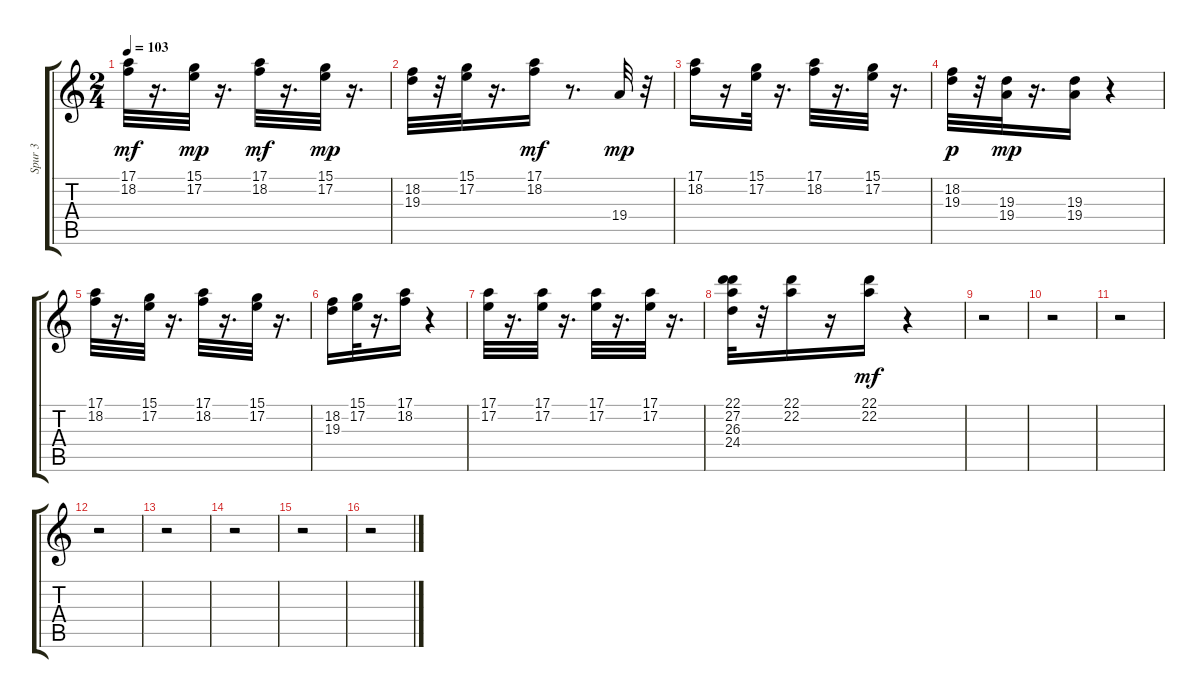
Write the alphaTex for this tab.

\track ("Spur 3" "Spur 3") {instrument clarinet}
\staff {score tabs}
\tuning (E4 B3 G3 D3 A2 E2) {hide}
\ts (2 4)
\tempo 103
\clef g2
\ks c
(17.1 18.2).32{dy mf} r.16{d} (15.1 17.2).32{dy mp} r.16{d} (17.1 18.2).32{dy mf} r.16{d} (15.1 17.2).32{dy mp} r.16{d} |
(18.2 19.3).32 r.32 (15.1 17.2).32 r.16{d} (17.1 18.2).16{dy mf} r.8{d} 19.4.32{dy mp} r.32 |
(17.1 18.2).16 r.16 (15.1 17.2).32 r.16{d} (17.1 18.2).32 r.16{d} (15.1 17.2).32 r.16{d} |
(18.2 19.3).32{dy p} r.32 (19.3 19.4).32{dy mp} r.16{d} (19.3 19.4).16 r.4 |
(17.1 18.2).32 r.16{d} (15.1 17.2).32 r.16{d} (17.1 18.2).32 r.16{d} (15.1 17.2).32 r.16{d} |
(18.2 19.3).16 (15.1 17.2).32 r.16{d} (17.1 18.2).16 r.4 |
(17.1 17.2).32 r.16{d} (17.1 17.2).32 r.16{d} (17.1 17.2).32 r.16{d} (17.1 17.2).32 r.16{d} |
(22.1 27.2 26.3 24.4).32 r.32 (22.1 22.2).16 r.16 (22.1 22.2).16{dy mf} r.4 |
r.2 |
r.2 |
r.2 |
r.2 |
r.2 |
r.2 |
r.2 |
r.2
